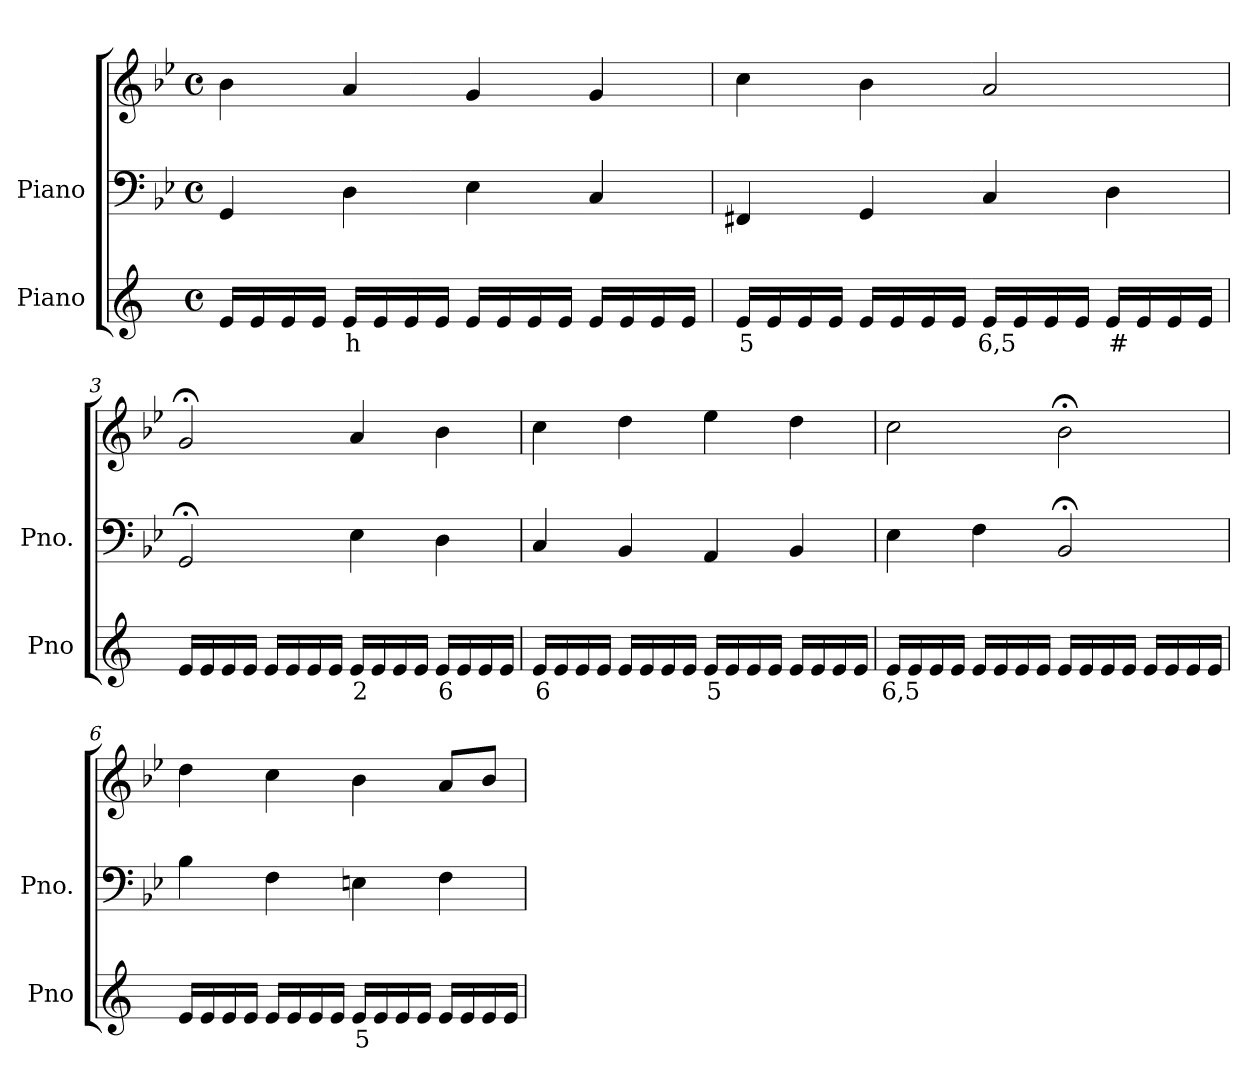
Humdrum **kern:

**kern	**text	**kern	**kern
*part2	*part2	*part1	*part1
*staff3	*staff3	*staff2	*staff1
*I"Piano	*	*I"Piano	*
*I'Pno	*	*I'Pno.	*
*clefG2	*	*clefF4	*clefG2
*k[]	*	*k[b-e-]	*k[b-e-]
*M4/4	*	*M4/4	*M4/4
*met(c)	*	*met(c)	*met(c)
=1	=1	=1	=1
16e/LL	.	4GG/	4b-\
16e/	.	.	.
16e/	.	.	.
16e/JJ	.	.	.
!	!LO:LY:b	!	!
16e/LL	h	4D\	4a/
16e/	.	.	.
16e/	.	.	.
16e/JJ	.	.	.
16e/LL	.	4E-\	4g/
16e/	.	.	.
16e/	.	.	.
16e/JJ	.	.	.
16e/LL	.	4C/	4g/
16e/	.	.	.
16e/	.	.	.
16e/JJ	.	.	.
=2	=2	=2	=2
!	!LO:LY:b	!	!
16e/LL	5	4FF#X/	4cc\
16e/	.	.	.
16e/	.	.	.
16e/JJ	.	.	.
16e/LL	.	4GG/	4b-\
16e/	.	.	.
16e/	.	.	.
16e/JJ	.	.	.
!	!LO:LY:b	!	!
16e/LL	6,5	4C/	2a/
16e/	.	.	.
16e/	.	.	.
16e/JJ	.	.	.
!	!LO:LY:b	!	!
16e/LL	#	4D\	.
16e/	.	.	.
16e/	.	.	.
16e/JJ	.	.	.
=3	=3	=3	=3
16e/LL	.	2GG;</	2g;</
16e/	.	.	.
16e/	.	.	.
16e/JJ	.	.	.
16e/LL	.	.	.
16e/	.	.	.
16e/	.	.	.
16e/JJ	.	.	.
!	!LO:LY:b	!	!
16e/LL	2	4E-\	4a/
16e/	.	.	.
16e/	.	.	.
16e/JJ	.	.	.
!	!LO:LY:b	!	!
16e/LL	6	4D\	4b-\
16e/	.	.	.
16e/	.	.	.
16e/JJ	.	.	.
=4	=4	=4	=4
!	!LO:LY:b	!	!
16e/LL	6	4C/	4cc\
16e/	.	.	.
16e/	.	.	.
16e/JJ	.	.	.
16e/LL	.	4BB-/	4dd\
16e/	.	.	.
16e/	.	.	.
16e/JJ	.	.	.
!	!LO:LY:b	!	!
16e/LL	5	4AA/	4ee-\
16e/	.	.	.
16e/	.	.	.
16e/JJ	.	.	.
16e/LL	.	4BB-/	4dd\
16e/	.	.	.
16e/	.	.	.
16e/JJ	.	.	.
=5	=5	=5	=5
!	!LO:LY:b	!	!
16e/LL	6,5	4E-\	2cc\
16e/	.	.	.
16e/	.	.	.
16e/JJ	.	.	.
16e/LL	.	4F\	.
16e/	.	.	.
16e/	.	.	.
16e/JJ	.	.	.
16e/LL	.	2BB-;</	2b-;<\
16e/	.	.	.
16e/	.	.	.
16e/JJ	.	.	.
16e/LL	.	.	.
16e/	.	.	.
16e/	.	.	.
16e/JJ	.	.	.
=6	=6	=6	=6
16e/LL	.	4B-\	4dd\
16e/	.	.	.
16e/	.	.	.
16e/JJ	.	.	.
16e/LL	.	4F\	4cc\
16e/	.	.	.
16e/	.	.	.
16e/JJ	.	.	.
!	!LO:LY:b	!	!
16e/LL	5	4En\	4b-\
16e/	.	.	.
16e/	.	.	.
16e/JJ	.	.	.
16e/LL	.	4F\	8a/L
16e/	.	.	.
16e/	.	.	8b-/J
16e/JJ	.	.	.
=	=	=	=
*-	*-	*-	*-
